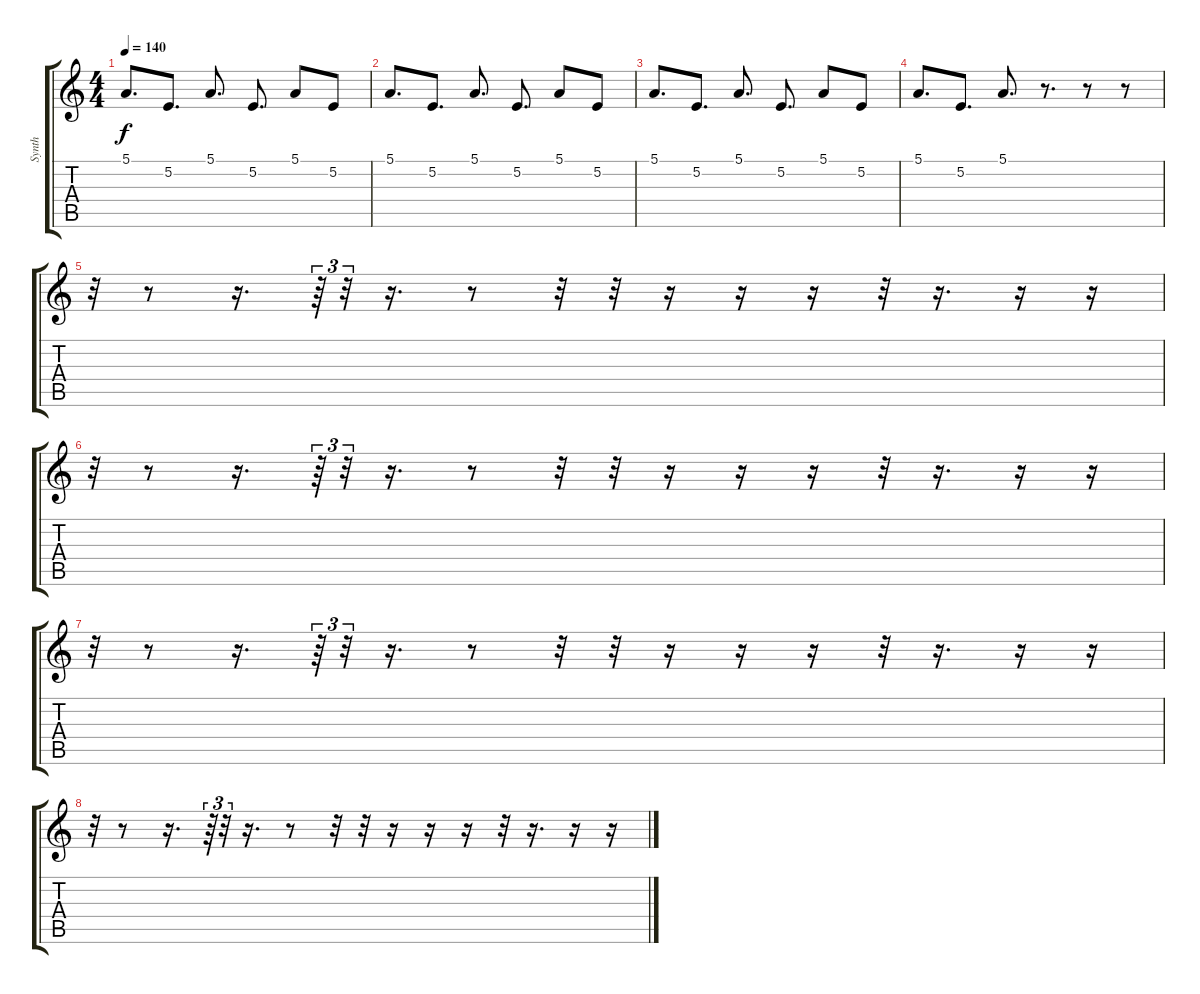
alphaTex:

\track ("Synth" "Synth") {instrument lead2sawtooth}
\staff {score tabs}
\tuning (E4 B3 G3 D3 A2 E2) {hide}
\ts (4 4)
\tempo 140
\clef g2
\ks c
5.1.8{d dy f} 5.2.8{d} 5.1.8{d} 5.2.8{d} 5.1.8 5.2.8 |
5.1.8{d} 5.2.8{d} 5.1.8{d} 5.2.8{d} 5.1.8 5.2.8 |
5.1.8{d} 5.2.8{d} 5.1.8{d} 5.2.8{d} 5.1.8 5.2.8 |
5.1.8{d} 5.2.8{d} 5.1.8{d} r.8{d} r.8 r.8 |
r.32 r.8 r.16{d} r.64{tu (3 2)} r.32{tu (3 2)} r.16{d} r.8 r.32 r.32 r.16 r.16 r.16 r.32 r.16{d} r.16 r.16 |
r.32 r.8 r.16{d} r.64{tu (3 2)} r.32{tu (3 2)} r.16{d} r.8 r.32 r.32 r.16 r.16 r.16 r.32 r.16{d} r.16 r.16 |
r.32 r.8 r.16{d} r.64{tu (3 2)} r.32{tu (3 2)} r.16{d} r.8 r.32 r.32 r.16 r.16 r.16 r.32 r.16{d} r.16 r.16 |
r.32 r.8 r.16{d} r.64{tu (3 2)} r.32{tu (3 2)} r.16{d} r.8 r.32 r.32 r.16 r.16 r.16 r.32 r.16{d} r.16 r.16
